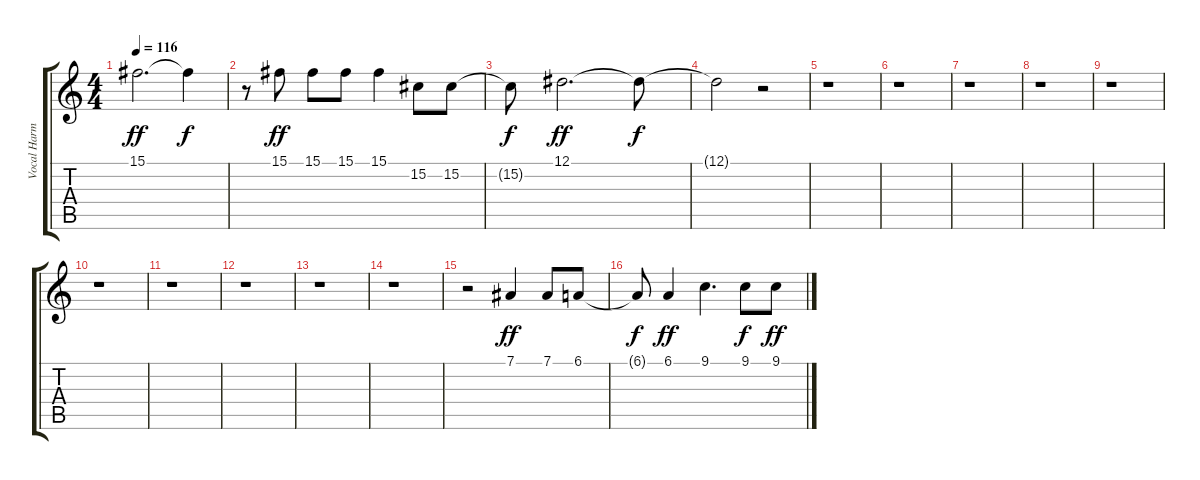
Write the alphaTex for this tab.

\track ("Vocal Harmony" "Vocal Harm") {instrument choiraahs}
\staff {score tabs}
\tuning (Eb4 Bb3 Gb3 Db3 Ab2 Eb2) {hide}
\ts (4 4)
\tempo 116
\clef g2
\ks c
15.1.2{d dy ff} 15.1{t}.4{dy f} |
r.8 15.1.8{dy ff} 15.1.8 15.1.8 15.1.4 15.2.8 15.2.8 |
15.2{t}.8{dy f} 12.1.2{d dy ff} 12.1{t}.8{dy f} |
12.1{t}.2 r.2 |
r.1 |
r.1 |
r.1 |
r.1 |
r.1 |
r.1 |
r.1 |
r.1 |
r.1 |
r.1 |
r.2 7.1.4{dy ff} 7.1.8 6.1.8 |
6.1{t}.8{dy f} 6.1.4{dy ff} 9.1.4{d} 9.1.8{dy f} 9.1.8{dy ff}
